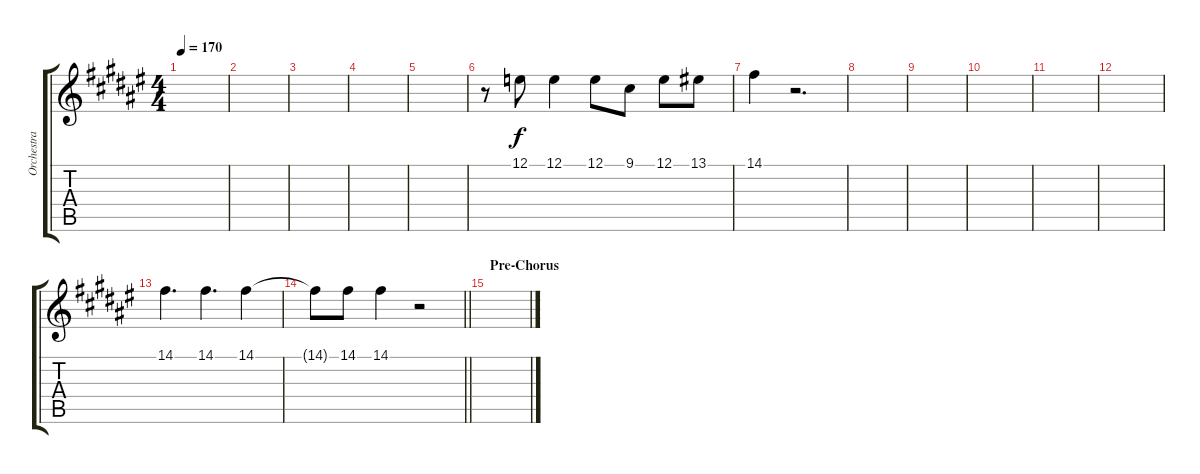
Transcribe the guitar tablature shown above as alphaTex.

\track ("Orchestra Hit" "Orchestra ") {instrument orchestrahit}
\staff {score tabs}
\tuning (E4 B3 G3 D3 A2 E2) {hide}
\ts (4 4)
\tempo 170
\clef g2
\ks f#
|
|
|
|
|
r.8 12.1.8 12.1.4 12.1.8 9.1.8 12.1.8 13.1.8 |
14.1.4 r.2{d} |
|
|
|
|
|
14.1.4{d} 14.1.4{d} 14.1.4 |
\barLineRight lightlight
14.1{t}.8 14.1.8 14.1.4 r.2 |
\section ("" "Pre-Chorus")
